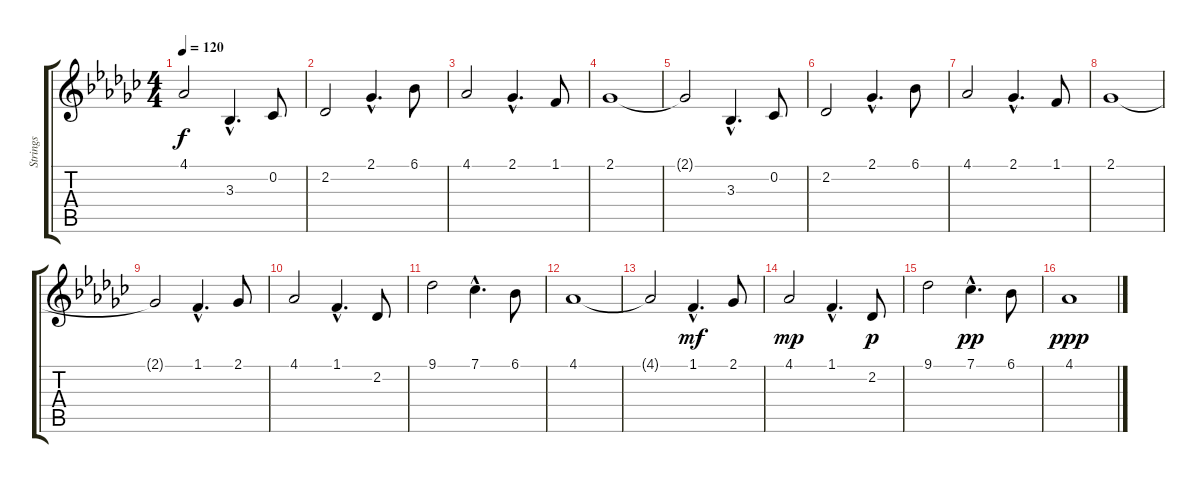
\track ("Strings" "Strings") {instrument stringensemble1}
\staff {score tabs}
\tuning (E4 B3 G3 D3 A2 E2) {hide}
\ts (4 4)
\tempo 120
\clef g2
\ks gb
4.1{t}.2{dy f} 3.3{hac}.4{d} 0.2.8 |
2.2.2 2.1{hac}.4{d} 6.1.8 |
4.1.2 2.1{hac}.4{d} 1.1.8 |
2.1.1 |
2.1{t}.2 3.3{hac}.4{d} 0.2.8 |
2.2.2 2.1{hac}.4{d} 6.1.8 |
4.1.2 2.1{hac}.4{d} 1.1.8 |
2.1.1 |
2.1{t}.2 1.1{hac}.4{d} 2.1.8 |
4.1.2 1.1{hac}.4{d} 2.2.8 |
9.1.2 7.1{hac}.4{d} 6.1.8 |
4.1.1 |
4.1{t}.2 1.1{hac}.4{d dy mf} 2.1.8 |
4.1.2{dy mp} 1.1{hac}.4{d} 2.2.8{dy p} |
9.1.2 7.1{hac}.4{d dy pp} 6.1.8 |
4.1.1{dy ppp}
